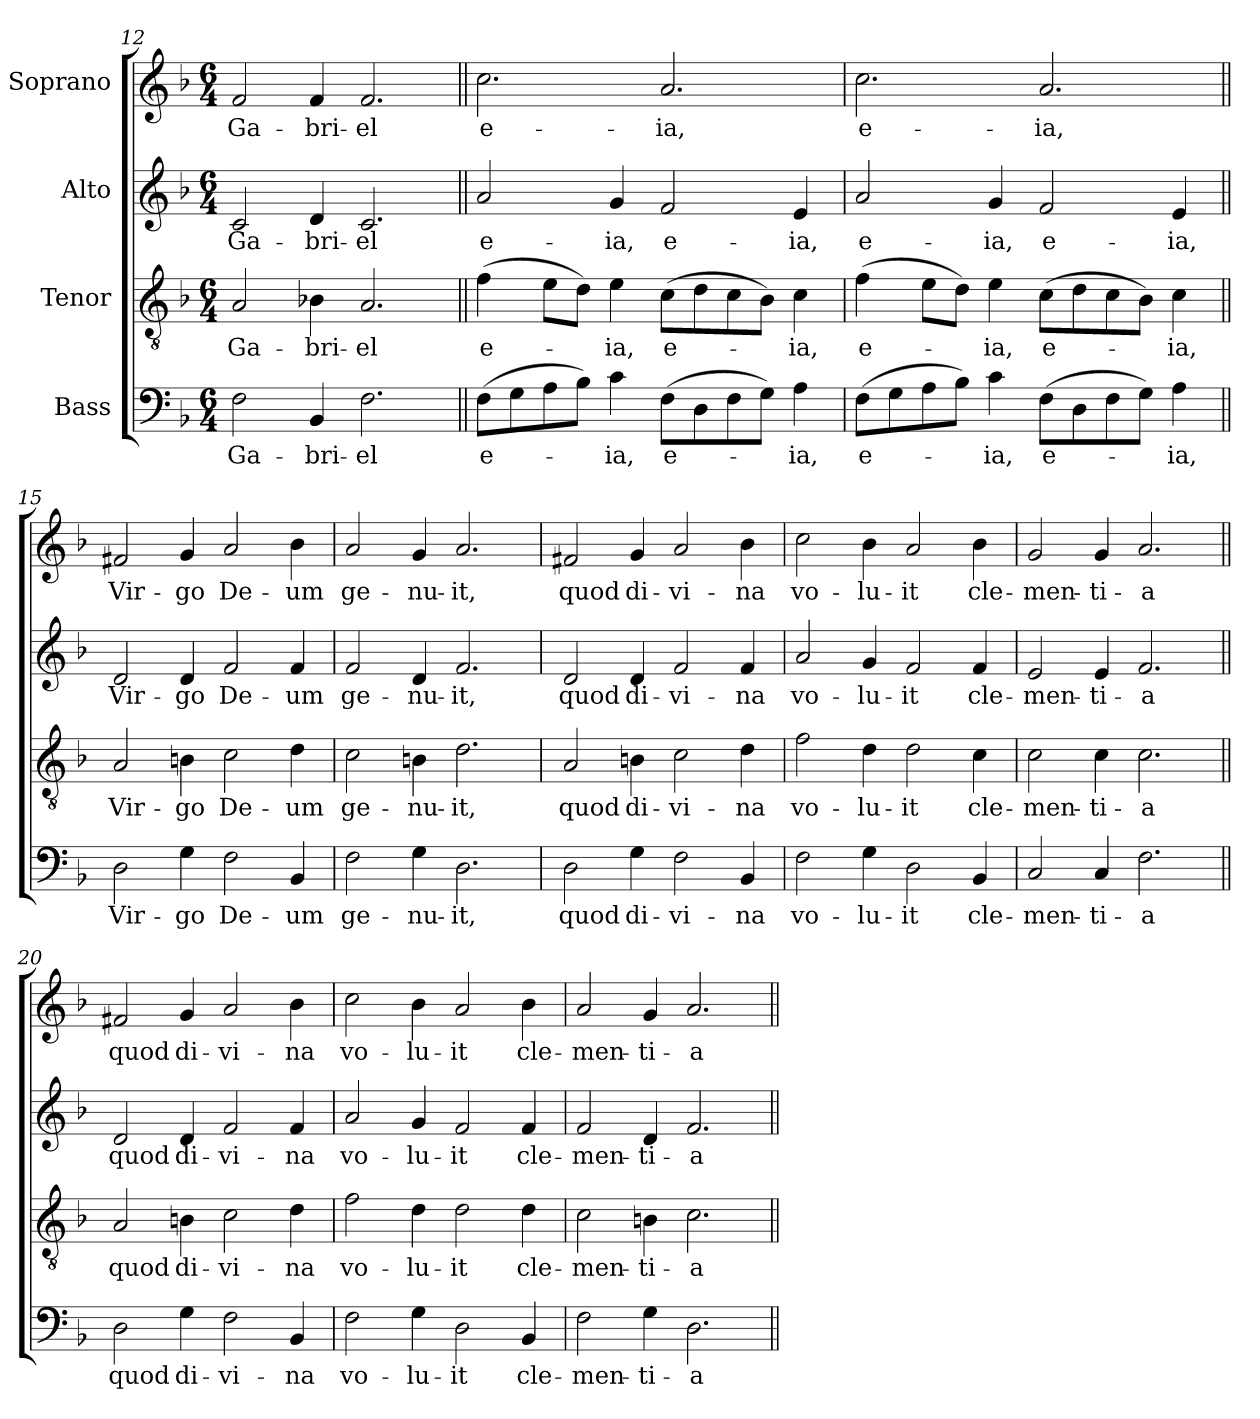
**kern	**text	**kern	**text	**kern	**text	**kern	**text
*part4	*part4	*part3	*part3	*part2	*part2	*part1	*part1
*staff4	*staff4	*staff3	*staff3	*staff2	*staff2	*staff1	*staff1
*I"Bass	*	*I"Tenor	*	*I"Alto	*	*I"Soprano	*
*clefF4	*	*clefGv2	*	*clefG2	*	*clefG2	*
*k[b-]	*	*k[b-]	*	*k[b-]	*	*k[b-]	*
*F:	*	*F:	*	*F:	*	*F:	*
*M6/4	*	*M6/4	*	*M6/4	*	*M6/4	*
=12	=12	=12	=12	=12	=12	=12	=12
2F\	Ga-	2A/	Ga-	2c/	Ga-	2f/	Ga-
4BB-/	-bri-	4B-X\	-bri-	4d/	-bri-	4f/	-bri-
2.F\	-el	2.A/	-el	2.c/	-el	2.f/	-el
=13||	=13||	=13||	=13||	=13||	=13||	=13||	=13||
(8F\L	e-	(4f\	e-	2a/	e-	2.cc\	e-
8G\	.	.	.	.	.	.	.
8A\	.	8e\L	.	.	.	.	.
8B-\J)	.	8d\J)	.	.	.	.	.
4c\	-ia,	4e\	-ia,	4g/	-ia,	.	.
(8F\L	e-	(8c\L	e-	2f/	e-	2.a/	-ia,
8D\	.	8d\	.	.	.	.	.
8F\	.	8c\	.	.	.	.	.
8G\J)	.	8B-\J)	.	.	.	.	.
4A\	-ia,	4c\	-ia,	4e/	-ia,	.	.
=14	=14	=14	=14	=14	=14	=14	=14
(8F\L	e-	(4f\	e-	2a/	e-	2.cc\	e-
8G\	.	.	.	.	.	.	.
8A\	.	8e\L	.	.	.	.	.
8B-\J)	.	8d\J)	.	.	.	.	.
4c\	-ia,	4e\	-ia,	4g/	-ia,	.	.
(8F\L	e-	(8c\L	e-	2f/	e-	2.a/	-ia,
8D\	.	8d\	.	.	.	.	.
8F\	.	8c\	.	.	.	.	.
8G\J)	.	8B-\J)	.	.	.	.	.
4A\	-ia,	4c\	-ia,	4e/	-ia,	.	.
=15||	=15||	=15||	=15||	=15||	=15||	=15||	=15||
2D\	Vir-	2A/	Vir-	2d/	Vir-	2f#X/	Vir-
4G\	-go	4Bn\	-go	4d/	-go	4g/	-go
2F\	De-	2c\	De-	2f/	De-	2a/	De-
4BB-/	-um	4d\	-um	4f/	-um	4b-\	-um
!!LO:PB:g=z
=16	=16	=16	=16	=16	=16	=16	=16
2F\	ge-	2c\	ge-	2f/	ge-	2a/	ge-
4G\	-nu-	4Bn\	-nu-	4d/	-nu-	4g/	-nu-
2.D\	-it,	2.d\	-it,	2.f/	-it,	2.a/	-it,
=17	=17	=17	=17	=17	=17	=17	=17
2D\	quod	2A/	quod	2d/	quod	2f#X/	quod
4G\	di-	4Bn\	di-	4d/	di-	4g/	di-
2F\	-vi-	2c\	-vi-	2f/	-vi-	2a/	-vi-
4BB-/	-na	4d\	-na	4f/	-na	4b-\	-na
=18	=18	=18	=18	=18	=18	=18	=18
2F\	vo-	2f\	vo-	2a/	vo-	2cc\	vo-
4G\	-lu-	4d\	-lu-	4g/	-lu-	4b-\	-lu-
2D\	-it	2d\	-it	2f/	-it	2a/	-it
4BB-/	cle-	4c\	cle-	4f/	cle-	4b-\	cle-
=19	=19	=19	=19	=19	=19	=19	=19
2C/	-men-	2c\	-men-	2e/	-men-	2g/	-men-
4C/	-ti-	4c\	-ti-	4e/	-ti-	4g/	-ti-
2.F\	-a	2.c\	-a	2.f/	-a	2.a/	-a
=20||	=20||	=20||	=20||	=20||	=20||	=20||	=20||
2D\	quod	2A/	quod	2d/	quod	2f#X/	quod
4G\	di-	4Bn\	di-	4d/	di-	4g/	di-
2F\	-vi-	2c\	-vi-	2f/	-vi-	2a/	-vi-
4BB-/	-na	4d\	-na	4f/	-na	4b-\	-na
=21	=21	=21	=21	=21	=21	=21	=21
2F\	vo-	2f\	vo-	2a/	vo-	2cc\	vo-
4G\	-lu-	4d\	-lu-	4g/	-lu-	4b-\	-lu-
2D\	-it	2d\	-it	2f/	-it	2a/	-it
4BB-/	cle-	4d\	cle-	4f/	cle-	4b-\	cle-
!!LO:LB:g=z
=22	=22	=22	=22	=22	=22	=22	=22
2F\	-men-	2c\	-men-	2f/	-men-	2a/	-men-
4G\	-ti-	4Bn\	-ti-	4d/	-ti-	4g/	-ti-
2.D\	-a	2.c\	-a	2.f/	-a	2.a/	-a
=||	=||	=||	=||	=||	=||	=||	=||
*-	*-	*-	*-	*-	*-	*-	*-
